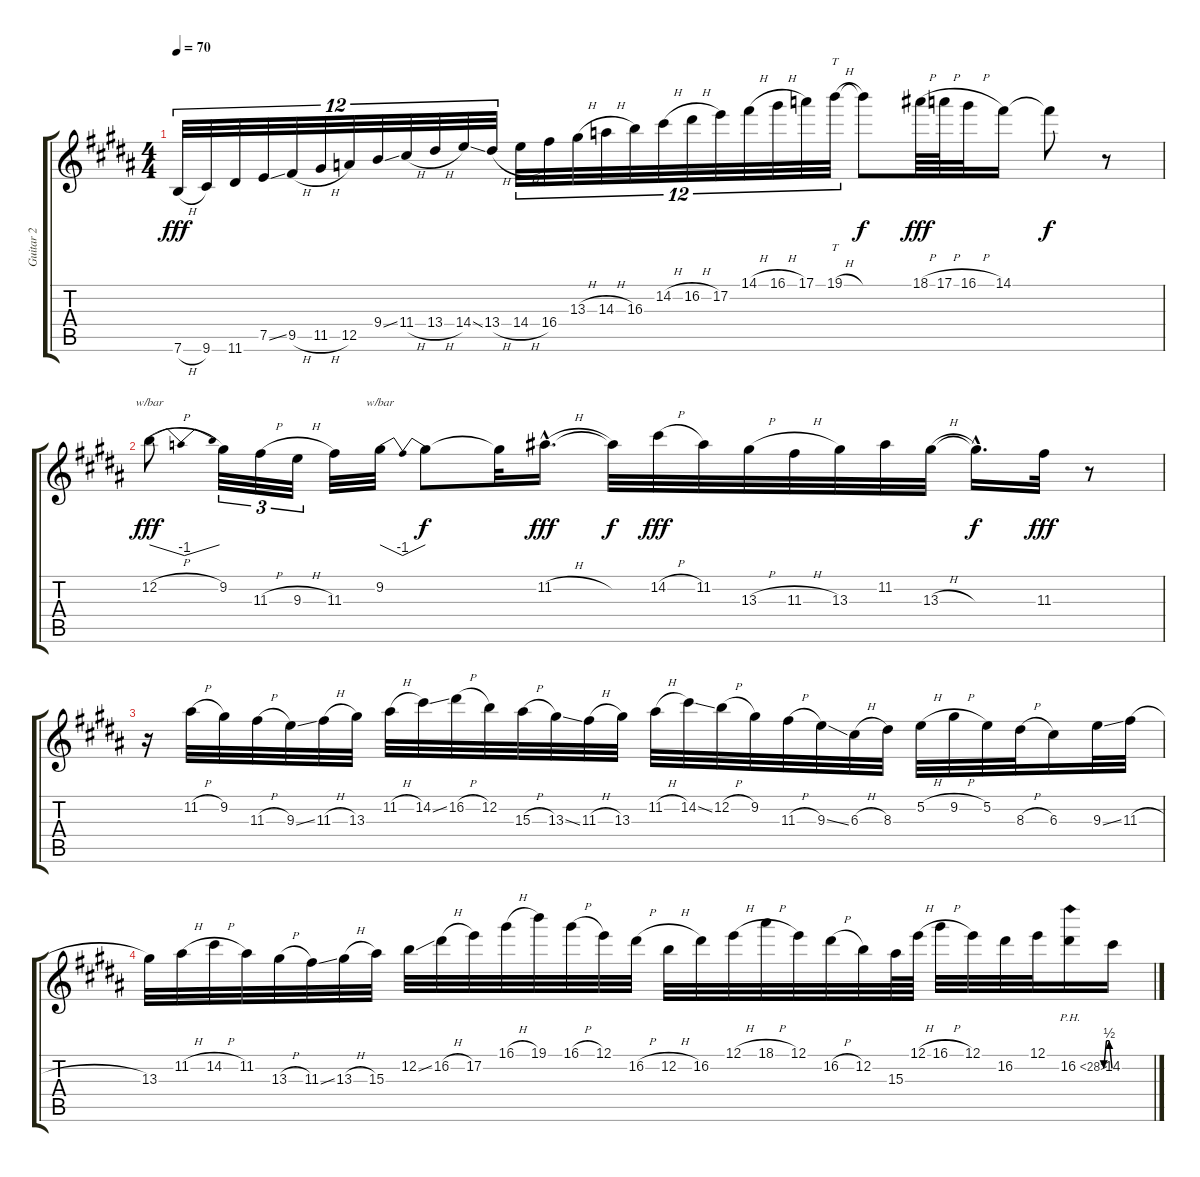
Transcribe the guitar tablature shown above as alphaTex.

\track ("Guitar 2" "Guitar 2") {instrument distortionguitar}
\staff {score tabs}
\tuning (E4 B3 G3 D3 A2 E2) {hide}
\ts (4 4)
\tempo 70
\clef g2
\ks b
7.6{h}.32{tu (12 8) dy fff} 9.6.32{tu (12 8)} 11.6.32{tu (12 8)} 7.5{ss}.32{tu (12 8)} 9.5{h}.32{tu (12 8)} 11.5{h}.32{tu (12 8)} 12.5.32{tu (12 8)} 9.4{ss}.32{tu (12 8)} 11.4{h}.32{tu (12 8)} 13.4{h}.32{tu (12 8)} 14.4{ss}.32{tu (12 8)} 13.4{h}.32{tu (12 8)} 14.4{h}.32{tu (12 8)} 16.4.32{tu (12 8)} 13.3{h}.32{tu (12 8)} 14.3{h}.32{tu (12 8)} 16.3.32{tu (12 8)} 14.2{h}.32{tu (12 8)} 16.2{h}.32{tu (12 8)} 17.2.32{tu (12 8)} 14.1{h}.32{tu (12 8)} 16.1{h}.32{tu (12 8)} 17.1.32{tu (12 8)} 19.1{h}.32{tt tu (12 8)} 19.1{t}.8{dy f} 18.1{h}.64{dy fff} 17.1{h}.64 16.1{h}.32 14.1.16 14.1{t}.8{dy f} r.8 |
12.2{h}.8{tbe (dip default 0 0 30 -4 60 0) dy fff} 9.2.32{tu (3 2)} 11.3{h}.32{tu (3 2)} 9.3{h}.32{tu (3 2)} 11.3.32 9.2.32{tbe (dip default 0 0 30 -4 60 0)} 9.2{t}.8{dy f} 9.2{t}.32 11.2{h hac}.16{d dy fff} 11.2{t}.32{dy f} 14.2{h}.32{dy fff} 11.2.32 13.3{h}.32 11.3{h}.32 13.3.32 11.2.32 13.3{h}.32 13.3{hac t}.16{d dy f} 11.3.32{dy fff} r.8 |
r.16 11.2{h}.32 9.2.32 11.3{h}.32 9.3{ss}.32 11.3{h}.32 13.3.32 11.2{h}.32 14.2{ss}.32 16.2{h}.32 12.2.32 15.3{h}.32 13.3{ss}.32 11.3{h}.32 13.3.32 11.2{h}.32 14.2{ss}.32 12.2{h}.32 9.2.32 11.3{h}.32 9.3{ss}.32 6.3{h}.32 8.3.32 5.2{h}.32 9.2{h}.32 5.2.32 8.3{h}.32 6.3.16 9.3{ss}.32 11.3{h}.32 |
13.3.32 11.2{h}.32 14.2{h}.32 11.2.32 13.3{h}.32 11.3{ss}.32 13.3{h}.32 15.3.32 12.2{ss}.32 16.2{h}.32 17.2.32 16.1{h}.32 19.1.32 16.1{h}.32 12.1.32 16.2{h}.32 12.2{h}.32 16.2.32 12.1{h}.32 18.1{h}.32 12.1.32 16.2{h}.32 12.2.32 15.3.64 12.1{h}.64 16.1{h}.32 12.1.32 16.2.32 12.1.32 16.2{be (custom 0 0 15 2 30 2 45 0 60 0) ph 12}.16 14.2.16
